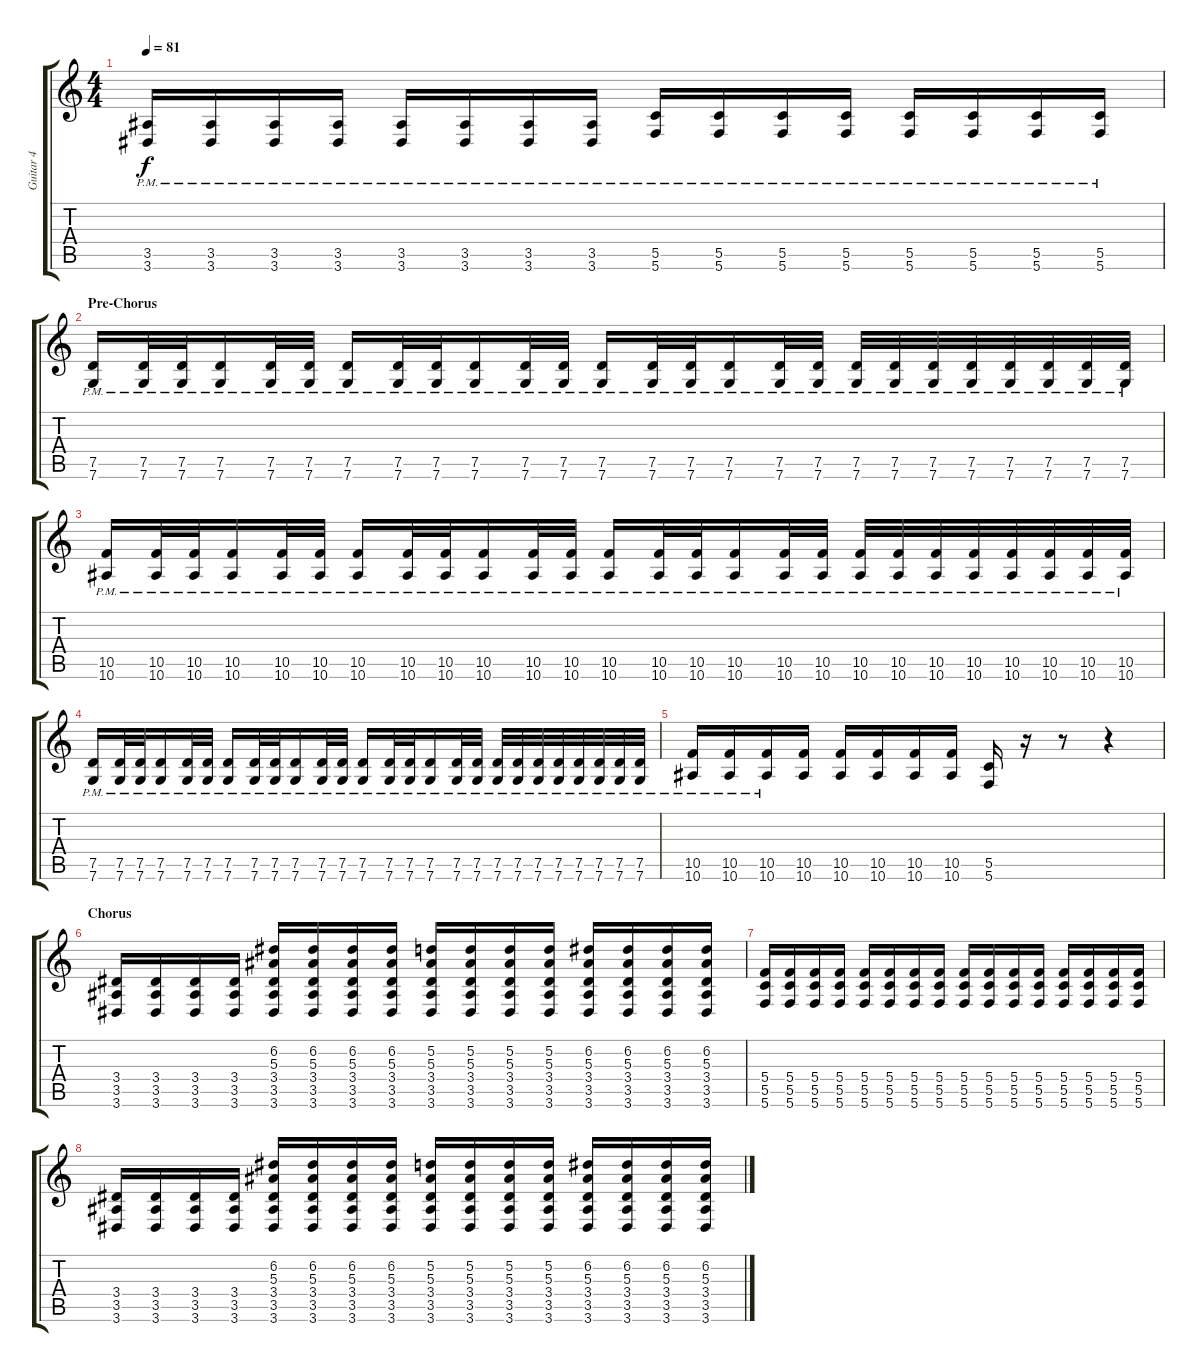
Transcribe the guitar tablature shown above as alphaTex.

\track ("Guitar 4" "Guitar 4") {instrument distortionguitar}
\staff {score tabs}
\tuning (D4 A3 F3 C3 G2 C2) {hide}
\ts (4 4)
\tempo 81
\clef g2
\ks c
(3.5{pm} 3.6{pm}).16{dy f} (3.5{pm} 3.6{pm}).16 (3.5{pm} 3.6{pm}).16 (3.5{pm} 3.6{pm}).16 (3.5{pm} 3.6{pm}).16 (3.5{pm} 3.6{pm}).16 (3.5{pm} 3.6{pm}).16 (3.5{pm} 3.6{pm}).16 (5.5{pm} 5.6{pm}).16 (5.5{pm} 5.6{pm}).16 (5.5{pm} 5.6{pm}).16 (5.5{pm} 5.6{pm}).16 (5.5{pm} 5.6{pm}).16 (5.5{pm} 5.6{pm}).16 (5.5{pm} 5.6{pm}).16 (5.5{pm} 5.6{pm}).16 |
\section ("" "Pre-Chorus")
(7.5{pm} 7.6{pm}).16 (7.5{pm} 7.6{pm}).32 (7.5{pm} 7.6{pm}).32 (7.5{pm} 7.6{pm}).16 (7.5{pm} 7.6{pm}).32 (7.5{pm} 7.6{pm}).32 (7.5{pm} 7.6{pm}).16 (7.5{pm} 7.6{pm}).32 (7.5{pm} 7.6{pm}).32 (7.5{pm} 7.6{pm}).16 (7.5{pm} 7.6{pm}).32 (7.5{pm} 7.6{pm}).32 (7.5{pm} 7.6{pm}).16 (7.5{pm} 7.6{pm}).32 (7.5{pm} 7.6{pm}).32 (7.5{pm} 7.6{pm}).16 (7.5{pm} 7.6{pm}).32 (7.5{pm} 7.6{pm}).32 (7.5{pm} 7.6{pm}).32 (7.5{pm} 7.6{pm}).32 (7.5{pm} 7.6{pm}).32 (7.5{pm} 7.6{pm}).32 (7.5{pm} 7.6{pm}).32 (7.5{pm} 7.6{pm}).32 (7.5{pm} 7.6{pm}).32 (7.5{pm} 7.6{pm}).32 |
(10.5{pm} 10.6{pm}).16 (10.5{pm} 10.6{pm}).32 (10.5{pm} 10.6{pm}).32 (10.5{pm} 10.6{pm}).16 (10.5{pm} 10.6{pm}).32 (10.5{pm} 10.6{pm}).32 (10.5{pm} 10.6{pm}).16 (10.5{pm} 10.6{pm}).32 (10.5{pm} 10.6{pm}).32 (10.5{pm} 10.6{pm}).16 (10.5{pm} 10.6{pm}).32 (10.5{pm} 10.6{pm}).32 (10.5{pm} 10.6{pm}).16 (10.5{pm} 10.6{pm}).32 (10.5{pm} 10.6{pm}).32 (10.5{pm} 10.6{pm}).16 (10.5{pm} 10.6{pm}).32 (10.5{pm} 10.6{pm}).32 (10.5{pm} 10.6{pm}).32 (10.5{pm} 10.6{pm}).32 (10.5{pm} 10.6{pm}).32 (10.5{pm} 10.6{pm}).32 (10.5{pm} 10.6{pm}).32 (10.5{pm} 10.6{pm}).32 (10.5{pm} 10.6{pm}).32 (10.5{pm} 10.6{pm}).32 |
(7.5{pm} 7.6{pm}).16 (7.5{pm} 7.6{pm}).32 (7.5{pm} 7.6{pm}).32 (7.5{pm} 7.6{pm}).16 (7.5{pm} 7.6{pm}).32 (7.5{pm} 7.6{pm}).32 (7.5{pm} 7.6{pm}).16 (7.5{pm} 7.6{pm}).32 (7.5{pm} 7.6{pm}).32 (7.5{pm} 7.6{pm}).16 (7.5{pm} 7.6{pm}).32 (7.5{pm} 7.6{pm}).32 (7.5{pm} 7.6{pm}).16 (7.5{pm} 7.6{pm}).32 (7.5{pm} 7.6{pm}).32 (7.5{pm} 7.6{pm}).16 (7.5{pm} 7.6{pm}).32 (7.5{pm} 7.6{pm}).32 (7.5{pm} 7.6{pm}).32 (7.5{pm} 7.6{pm}).32 (7.5{pm} 7.6{pm}).32 (7.5{pm} 7.6{pm}).32 (7.5{pm} 7.6{pm}).32 (7.5{pm} 7.6{pm}).32 (7.5{pm} 7.6{pm}).32 (7.5{pm} 7.6{pm}).32 |
(10.5{pm} 10.6{pm}).16 (10.5{pm} 10.6{pm}).16 (10.5{pm} 10.6{pm}).16 (10.5 10.6).16 (10.5 10.6).16 (10.5 10.6).16 (10.5 10.6).16 (10.5 10.6).16 (5.5 5.6).16 r.16 r.8 r.4 |
\section ("" "Chorus")
(3.4 3.5 3.6).16 (3.4 3.5 3.6).16 (3.4 3.5 3.6).16 (3.4 3.5 3.6).16 (6.2 5.3 3.4 3.5 3.6).16 (6.2 5.3 3.4 3.5 3.6).16 (6.2 5.3 3.4 3.5 3.6).16 (6.2 5.3 3.4 3.5 3.6).16 (5.2 5.3 3.4 3.5 3.6).16 (5.2 5.3 3.4 3.5 3.6).16 (5.2 5.3 3.4 3.5 3.6).16 (5.2 5.3 3.4 3.5 3.6).16 (6.2 5.3 3.4 3.5 3.6).16 (6.2 5.3 3.4 3.5 3.6).16 (6.2 5.3 3.4 3.5 3.6).16 (6.2 5.3 3.4 3.5 3.6).16 |
(5.4 5.5 5.6).16 (5.4 5.5 5.6).16 (5.4 5.5 5.6).16 (5.4 5.5 5.6).16 (5.4 5.5 5.6).16 (5.4 5.5 5.6).16 (5.4 5.5 5.6).16 (5.4 5.5 5.6).16 (5.4 5.5 5.6).16 (5.4 5.5 5.6).16 (5.4 5.5 5.6).16 (5.4 5.5 5.6).16 (5.4 5.5 5.6).16 (5.4 5.5 5.6).16 (5.4 5.5 5.6).16 (5.4 5.5 5.6).16 |
(3.4 3.5 3.6).16 (3.4 3.5 3.6).16 (3.4 3.5 3.6).16 (3.4 3.5 3.6).16 (6.2 5.3 3.4 3.5 3.6).16 (6.2 5.3 3.4 3.5 3.6).16 (6.2 5.3 3.4 3.5 3.6).16 (6.2 5.3 3.4 3.5 3.6).16 (5.2 5.3 3.4 3.5 3.6).16 (5.2 5.3 3.4 3.5 3.6).16 (5.2 5.3 3.4 3.5 3.6).16 (5.2 5.3 3.4 3.5 3.6).16 (6.2 5.3 3.4 3.5 3.6).16 (6.2 5.3 3.4 3.5 3.6).16 (6.2 5.3 3.4 3.5 3.6).16 (6.2 5.3 3.4 3.5 3.6).16
